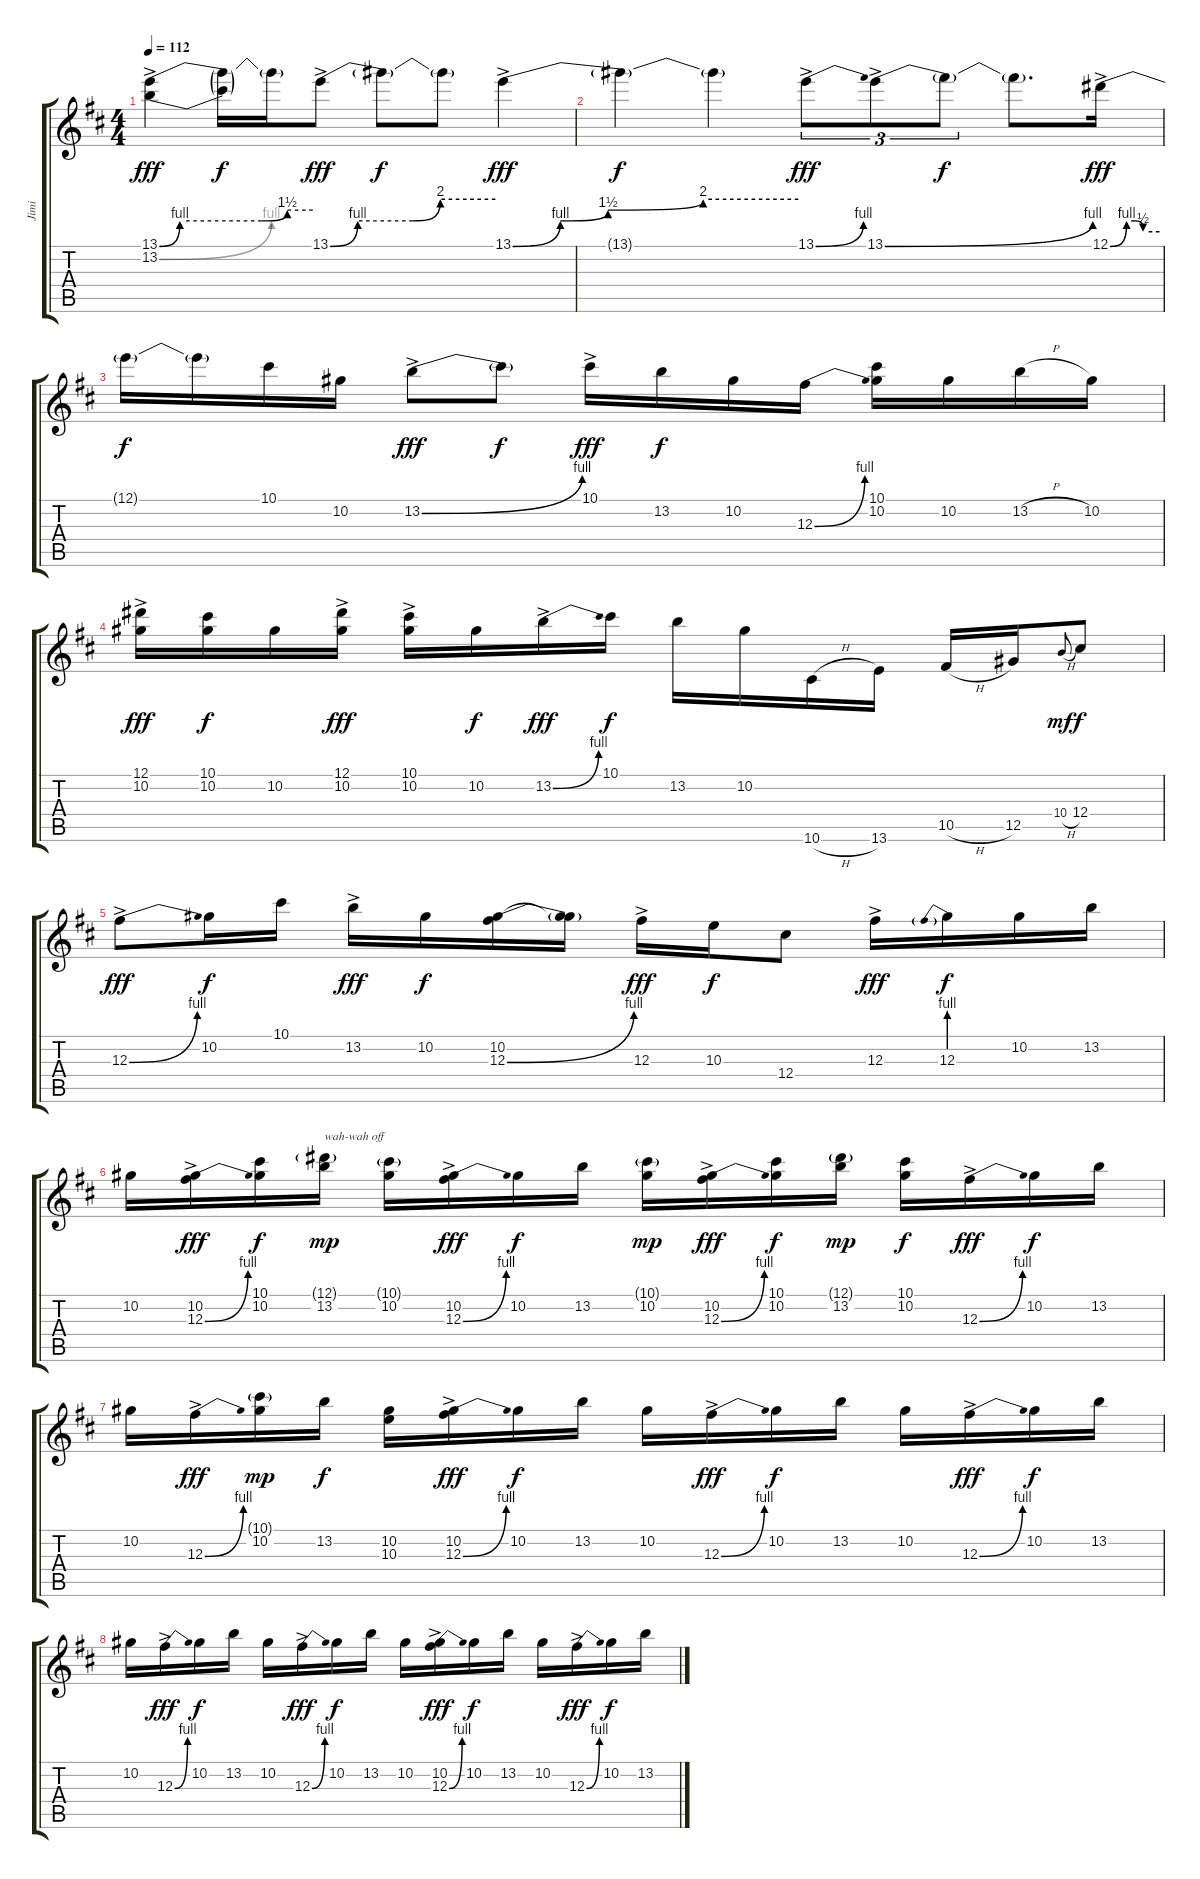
\track ("Jimi" "Jimi") {instrument distortionguitar}
\staff {score tabs}
\tuning (Eb4 Bb3 Gb3 Db3 Ab2 Eb2) {hide}
\ts (4 4)
\tempo 112
\clef g2
\ks d
(13.1{be (custom 0 0 8 4 40 4 50 6 60 6) ac} 13.2{be (bend 0 0 60 4) ac}).4{dy fff} (13.1{t} 13.2{t}).16{dy f} 13.1{t}.16 13.1{be (custom 0 0 10 4 30 4 40 8 60 8) ac}.8{dy fff} 13.1{t}.8{dy f} 13.1{t}.8 13.1{be (custom 0 0 10 4 20 6 40 8 60 8) ac}.4{dy fff} |
13.1{t}.4{dy f} 13.1{t}.4 13.1{be (bend 0 0 60 4) ac}.8{tu (3 2) dy fff} 13.1{be (bend 0 0 60 4) ac}.8{tu (3 2)} 13.1{t}.8{tu (3 2) dy f} 13.1{t}.8{d} 12.1{be (custom 0 0 20 4 30 4 40 2 60 2) ac}.16{dy fff} |
12.1{t}.16{dy f} 12.1{t}.16 10.1.16 10.2.16 13.2{be (bend 0 0 60 4) ac}.8{dy fff} 13.2{t}.8{dy f} 10.1{ac}.16{dy fff} 13.2.16{dy f} 10.2.16 12.3{be (bend 0 0 60 4)}.16 (10.1 10.2).16 10.2.16 13.2{h}.16 10.2.16 |
(12.1{ac} 10.2{ac}).16{dy fff} (10.1 10.2).16{dy f} 10.2.16 (12.1{ac} 10.2{ac}).16{dy fff} (10.1{ac} 10.2{ac}).16 10.2.16{dy f} 13.2{be (bend 0 0 60 4) ac}.16{dy fff} 10.1.16{dy f} 13.2.16 10.2.16 10.6{h}.16 13.6.16 10.5{h}.16 12.5.16 10.4{h}.8{gr onbeat dy mf} 12.4.8{dy f} |
12.3{be (bend 0 0 60 4) ac}.8{dy fff} 10.2.16{dy f} 10.1.16 13.2{ac}.16{dy fff} 10.2.16{dy f} (10.2 12.3{be (bend 0 0 60 4)}).16 (10.2{t} 12.3{t}).16 12.3{ac}.16{dy fff} 10.3.16{dy f} 12.4.8 12.3{ac}.16{dy fff} 12.3{be (prebend 0 4 60 4)}.16{dy f} 10.2.16 13.2.16 |
10.2.16 (10.2{ac} 12.3{be (bend 0 0 60 4) ac}).16{dy fff} (10.1 10.2).16{dy f} (12.1{g} 13.2).16{txt "wah-wah off" dy mp} (10.1{g} 10.2).16 (10.2{ac} 12.3{be (bend 0 0 60 4) ac}).16{dy fff} 10.2.16{dy f} 13.2.16 (10.1{g} 10.2).16{dy mp} (10.2{ac} 12.3{be (bend 0 0 60 4) ac}).16{dy fff} (10.1 10.2).16{dy f} (12.1{g} 13.2).16{dy mp} (10.1 10.2).16{dy f} 12.3{be (bend 0 0 60 4) ac}.16{dy fff} 10.2.16{dy f} 13.2.16 |
10.2.16 12.3{be (bend 0 0 60 4) ac}.16{dy fff} (10.1{g} 10.2).16{dy mp} 13.2.16{dy f} (10.2 10.3).16 (10.2{ac} 12.3{be (bend 0 0 60 4) ac}).16{dy fff} 10.2.16{dy f} 13.2.16 10.2.16 12.3{be (bend 0 0 60 4) ac}.16{dy fff} 10.2.16{dy f} 13.2.16 10.2.16 12.3{be (bend 0 0 60 4) ac}.16{dy fff} 10.2.16{dy f} 13.2.16 |
10.2.16 12.3{be (bend 0 0 60 4) ac}.16{dy fff} 10.2.16{dy f} 13.2.16 10.2.16 12.3{be (bend 0 0 60 4) ac}.16{dy fff} 10.2.16{dy f} 13.2.16 10.2.16 (10.2{ac} 12.3{be (bend 0 0 60 4) ac}).16{dy fff} 10.2.16{dy f} 13.2.16 10.2.16 12.3{be (bend 0 0 60 4) ac}.16{dy fff} 10.2.16{dy f} 13.2.16
